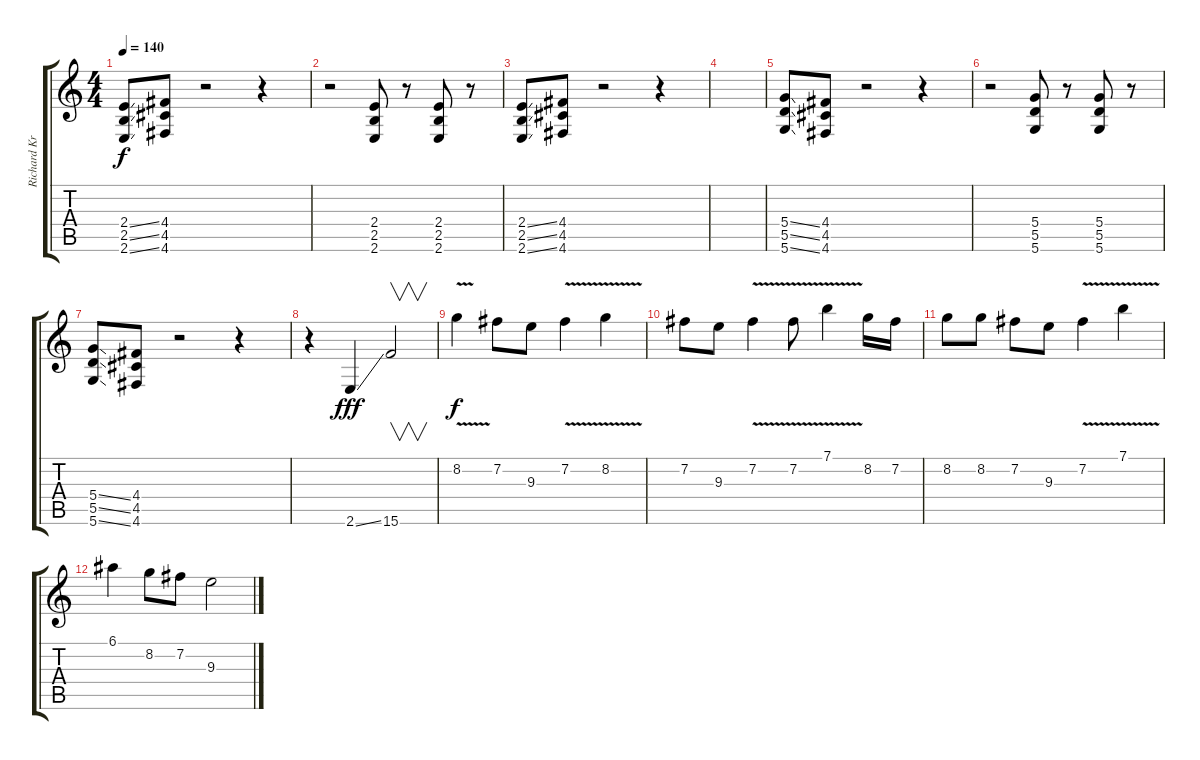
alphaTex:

\track ("Richard Kruspe" "Richard Kr") {instrument distortionguitar}
\staff {score tabs}
\tuning (E4 B3 G3 D3 A2 D2) {hide}
\ts (4 4)
\tempo 140
\clef g2
\ks c
(2.4{ss} 2.5{ss} 2.6{ss}).8{dy f} (4.4 4.5 4.6).8 r.2 r.4 |
r.2 (2.4 2.5 2.6).8 r.8 (2.4 2.5 2.6).8 r.8 |
(2.4{ss} 2.5{ss} 2.6{ss}).8 (4.4 4.5 4.6).8 r.2 r.4 |
|
(5.4{ss} 5.5{ss} 5.6{ss}).8 (4.4 4.5 4.6).8 r.2 r.4 |
r.2 (5.4 5.5 5.6).8 r.8 (5.4 5.5 5.6).8 r.8 |
(5.4{ss} 5.5{ss} 5.6{ss}).8 (4.4 4.5 4.6).8 r.2 r.4 |
r.4 2.6{ss}.4{dy fff} 15.6.2{v} |
8.2{v}.4{dy f} 7.2.8 9.3.8 7.2{v}.4 8.2{v}.4 |
7.2.8 9.3.8 7.2{v}.4 7.2{v}.8 7.1{v}.4 8.2.16 7.2.16 |
8.2.8 8.2.8 7.2.8 9.3.8 7.2{v}.4 7.1{v}.4 |
6.1.4 8.2.8 7.2.8 9.3.2
